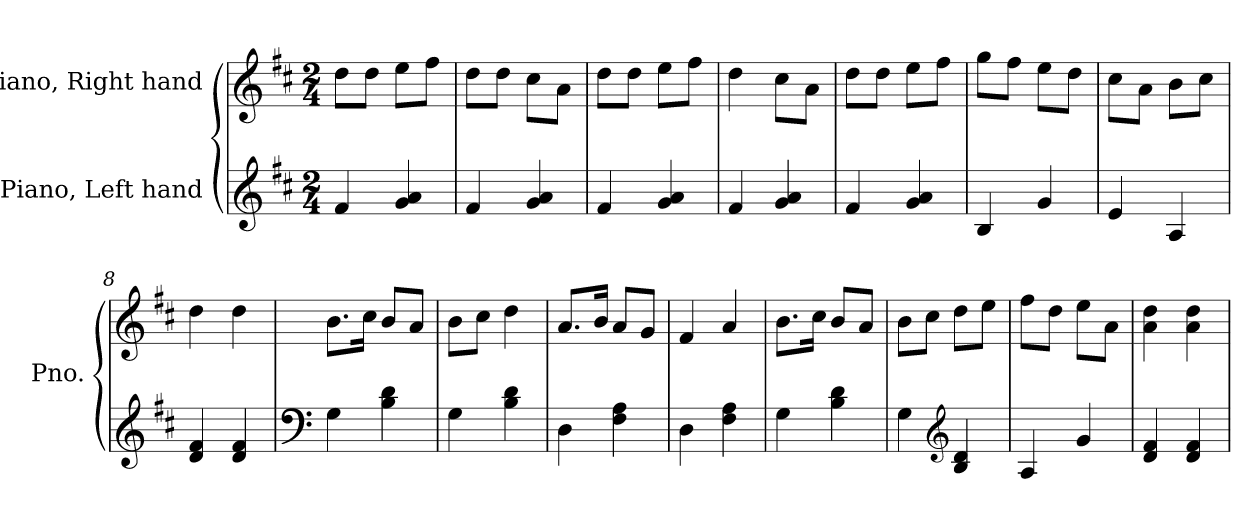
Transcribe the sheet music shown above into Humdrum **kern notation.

**kern	**kern
*part2	*part1
*staff2	*staff1
*I"Piano, Left hand	*I"Piano, Right hand
*I'Pno.	*I'Pno.
*clefG2	*clefG2
*k[f#c#]	*k[f#c#]
*M2/4	*M2/4
*MM120	*MM120
=1	=1
4f#/	8dd\L
.	8dd\J
4g/ 4a/	8ee\L
.	8ff#\J
=2	=2
4f#/	8dd\L
.	8dd\J
4g/ 4a/	8cc#\L
.	8a\J
=3	=3
4f#/	8dd\L
.	8dd\J
4g/ 4a/	8ee\L
.	8ff#\J
=4	=4
4f#/	4dd\
4g/ 4a/	8cc#\L
.	8a\J
=5	=5
4f#/	8dd\L
.	8dd\J
4g/ 4a/	8ee\L
.	8ff#\J
=6	=6
4B/	8gg\L
.	8ff#\J
4g/	8ee\L
.	8dd\J
=7	=7
4e/	8cc#\L
.	8a\J
4A/	8b\L
.	8cc#\J
!!LO:LB:g=z
=8	=8
4d/ 4f#/	4dd\
4d/ 4f#/	4dd\
=9	=9
*clefF4	*
4G\	8.b\L
.	16cc#\Jk
4B\ 4d\	8b/L
.	8a/J
=10	=10
4G\	8b\L
.	8cc#\J
4B\ 4d\	4dd\
=11	=11
4D\	8.a/L
.	16b/Jk
4F#\ 4A\	8a/L
.	8g/J
=12	=12
4D\	4f#/
4F#\ 4A\	4a/
=13	=13
4G\	8.b\L
.	16cc#\Jk
4B\ 4d\	8b/L
.	8a/J
=14	=14
4G\	8b\L
.	8cc#\J
*clefG2	*
4B/ 4d/	8dd\L
.	8ee\J
=15	=15
4A/	8ff#\L
.	8dd\J
4g/	8ee\L
.	8a\J
=16	=16
4d/ 4f#/	4a\ 4dd\
4d/ 4f#/	4a\ 4dd\
=	=
*-	*-
